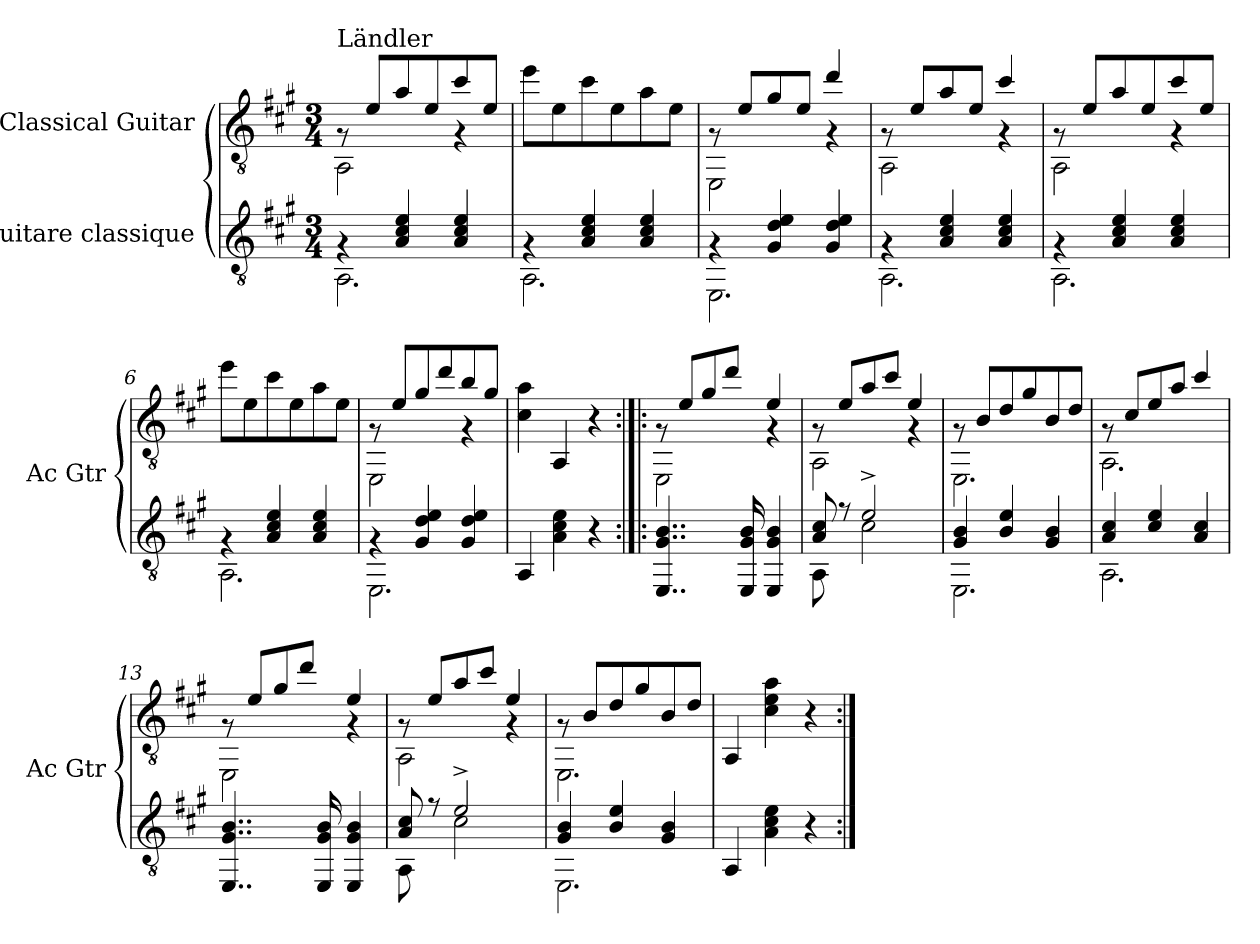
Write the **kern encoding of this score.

**kern	**kern
*part2	*part1
*staff2	*staff1
*I"Guitare classique	*I"Classical Guitar
*	*I'Ac Gtr
*clefGv2	*clefGv2
*k[f#c#g#]	*k[f#c#g#]
*M3/4	*M3/4
*MM120	*MM120
=1	=1
*^	*^
!	!	!LO:TX:a:t=Ländler	!
4rG	2.AA\	8rG	2AA\
.	.	8e/L	.
4A/ 4c#/ 4e/	.	8a/	.
.	.	8e/	.
4A/ 4c#/ 4e/	.	8cc#/	4rG
.	.	8e/J	.
*	*	*v	*v
=2	=2	=2
4rG	2.AA\	8ee\L
.	.	8e\
4A/ 4c#/ 4e/	.	8cc#\
.	.	8e\
4A/ 4c#/ 4e/	.	8a\
.	.	8e\J
=3	=3	=3
*	*	*^
4rG	2.EE\	8rG	2EE\
.	.	8e/L	.
4G#/ 4d/ 4e/	.	8g#/	.
.	.	8e/J	.
4G#/ 4d/ 4e/	.	4dd/	4rG
=4	=4	=4	=4
4rG	2.AA\	8rG	2AA\
.	.	8e/L	.
4A/ 4c#/ 4e/	.	8a/	.
.	.	8e/J	.
4A/ 4c#/ 4e/	.	4cc#/	4rG
!!LO:LB:g=z	!!
=5	=5	=5	=5
4rG	2.AA\	8rG	2AA\
.	.	8e/L	.
4A/ 4c#/ 4e/	.	8a/	.
.	.	8e/	.
4A/ 4c#/ 4e/	.	8cc#/	4rG
.	.	8e/J	.
*	*	*v	*v
=6	=6	=6
4rG	2.AA\	8ee\L
.	.	8e\
4A/ 4c#/ 4e/	.	8cc#\
.	.	8e\
4A/ 4c#/ 4e/	.	8a\
.	.	8e\J
=7	=7	=7
*	*	*^
4rG	2.EE\	8rG	2EE\
.	.	8e/L	.
4G#/ 4d/ 4e/	.	8g#/	.
.	.	8dd/	.
4G#/ 4d/ 4e/	.	8b/	4rG
.	.	8g#/J	.
*v	*v	*	*
*	*v	*v
=8	=8
4AA/	4c#\ 4a\
4A\ 4c#\ 4e\	4AA/
4r	4r
!!LO:LB:g=z
=9:|!|:	=9:|!|:
*	*^
4..EE/ 4..G#/ 4..B/	8rG	2EE\
.	8e/L	.
.	8g#/	.
.	8dd/J	.
16EE/ 16G#/ 16B/	.	.
4EE/ 4G#/ 4B/	4e/	4rG
=10	=10	=10
*^	*	*
8A/ 8c#/	8AA\	8rG	2AA\
8rEyy	8rf	8e/L	.
2e^/	2c#\	8a/	.
.	.	8cc#/J	.
.	.	4e/	4rG
=11	=11	=11	=11
4G#/ 4B/	2.EE\	8rG	2.EE\
.	.	8B/L	.
4B/ 4e/	.	8d/	.
.	.	8g#/	.
4G#/ 4B/	.	8B/	.
.	.	8d/J	.
=12	=12	=12	=12
4A/ 4c#/	2.AA\	8rG	2.AA\
.	.	8c#/L	.
4c#/ 4e/	.	8e/	.
.	.	8a/J	.
4A/ 4c#/	.	4cc#/	.
*v	*v	*	*
!!LO:LB:g=z	!!
=13	=13	=13
4..EE/ 4..G#/ 4..B/	8rG	2EE\
.	8e/L	.
.	8g#/	.
.	8dd/J	.
16EE/ 16G#/ 16B/	.	.
4EE/ 4G#/ 4B/	4e/	4rG
=14	=14	=14
*^	*	*
8A/ 8c#/	8AA\	8rG	2AA\
8rEyy	8rf	8e/L	.
2e^/	2c#\	8a/	.
.	.	8cc#/J	.
.	.	4e/	4rG
=15	=15	=15	=15
4G#/ 4B/	2.EE\	8rG	2.EE\
.	.	8B/L	.
4B/ 4e/	.	8d/	.
.	.	8g#/	.
4G#/ 4B/	.	8B/	.
.	.	8d/J	.
*v	*v	*	*
*	*v	*v
=16	=16
4AA/	4AA/
4A\ 4c#\ 4e\	4c#\ 4e\ 4a\
4r	4r
=:|!	=:|!
*-	*-
